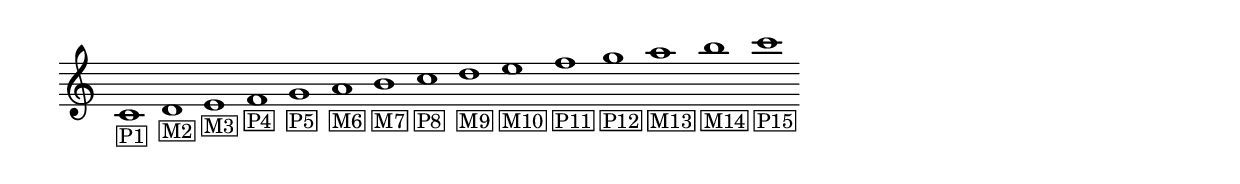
\version "2.18.2"
\header {
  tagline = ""
}


\score {

\new Staff \relative c' {
  \omit Staff.TimeSignature
  \cadenzaOn
  \textLengthOn
  c1 _\markup\box{\smaller "P1"}
  d _\markup\box{\smaller "M2"}
  e _\markup\box{\smaller "M3"}
  f _\markup\box{\smaller "P4"}
  g _\markup\box{\smaller "P5"}
  a _\markup\box{\smaller "M6"}
  b _\markup\box{\smaller "M7"}
  c _\markup\box{\smaller "P8"}
  d _\markup\box{\smaller "M9"}
  e _\markup\box{\smaller "M10"}
  f _\markup\box{\smaller "P11"}
  g _\markup\box{\smaller "P12"}
  a _\markup\box{\smaller "M13"}
  b _\markup\box{\smaller "M14"}
  c _\markup\box{\smaller "P15"}
}

\layout {
    %  ragged-last = ##t
    %  line-width = 150\mm
    indent = 0\mm
    \context {
      \Voice
      \remove "Stem_engraver"
    }

}

%\midi {
%     \tempo 4 = 130
%}

} %score

